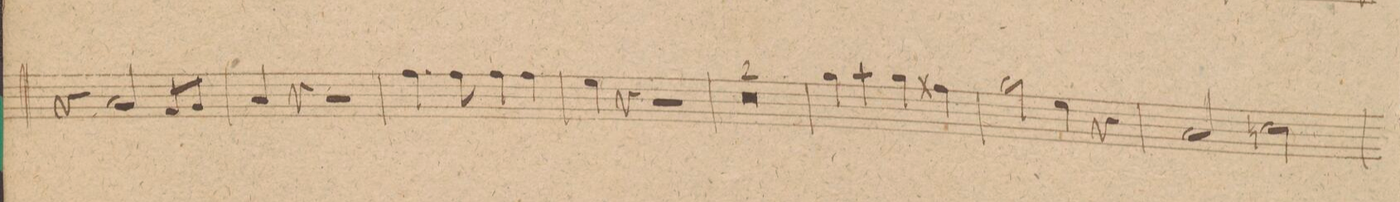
**kern	**dynam
*I"Oboi 2do	*
*clefG2	*
*k[f#c#g#]	*
*met(c|)	*
*M2/2	*
4r	.
2a/	.
8f#/L	.
8g#/J	.
=16	=16
4a/	.
4r	.
2r	.
=17	=17
4.ff#\	.
8ff#\	.
4ff#\	.
4ff#\	.
=18	=18
4ee\	.
4r	.
2r	.
=19	=19
0r	.
=20	=20
=21	=21
4gg#\	.
4aa\	.
4gg#\	.
4ff##X\	.
=22	=22
2gg#\	.
4ee\	.
4r	.
=23	=23
2a/	.
2ccn\	.
=24	=24
*-	*-
